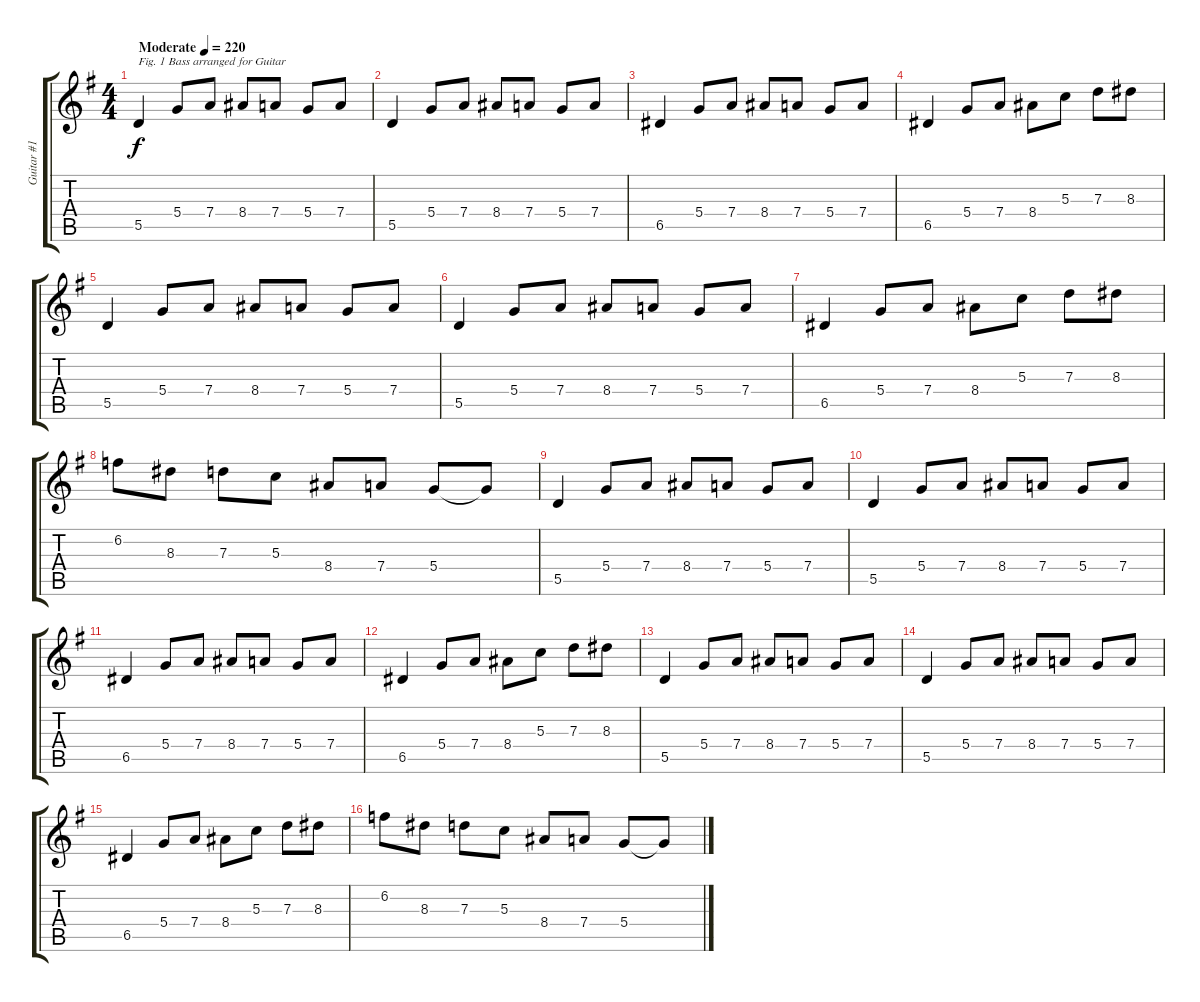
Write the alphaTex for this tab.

\track ("Guitar #1" "Guitar #1") {solo instrument distortionguitar}
\staff {score tabs}
\tuning (E4 B3 G3 D3 A2 E2) {hide}
\ts (4 4)
\tempo (220 "Moderate")
\clef g2
\ks eminor
5.5.4{txt "Fig. 1 Bass arranged for Guitar" dy f instrument distortionguitar} 5.4.8 7.4.8 8.4.8 7.4.8 5.4.8 7.4.8 |
5.5.4 5.4.8 7.4.8 8.4.8 7.4.8 5.4.8 7.4.8 |
6.5.4 5.4.8 7.4.8 8.4.8 7.4.8 5.4.8 7.4.8 |
6.5.4 5.4.8 7.4.8 8.4.8 5.3.8 7.3.8 8.3.8 |
5.5.4 5.4.8 7.4.8 8.4.8 7.4.8 5.4.8 7.4.8 |
5.5.4 5.4.8 7.4.8 8.4.8 7.4.8 5.4.8 7.4.8 |
6.5.4 5.4.8 7.4.8 8.4.8 5.3.8 7.3.8 8.3.8 |
6.2.8 8.3.8 7.3.8 5.3.8 8.4.8 7.4.8 5.4.8 5.4{t}.8 |
5.5.4 5.4.8 7.4.8 8.4.8 7.4.8 5.4.8 7.4.8 |
5.5.4 5.4.8 7.4.8 8.4.8 7.4.8 5.4.8 7.4.8 |
6.5.4 5.4.8 7.4.8 8.4.8 7.4.8 5.4.8 7.4.8 |
6.5.4 5.4.8 7.4.8 8.4.8 5.3.8 7.3.8 8.3.8 |
5.5.4 5.4.8 7.4.8 8.4.8 7.4.8 5.4.8 7.4.8 |
5.5.4 5.4.8 7.4.8 8.4.8 7.4.8 5.4.8 7.4.8 |
6.5.4 5.4.8 7.4.8 8.4.8 5.3.8 7.3.8 8.3.8 |
6.2.8 8.3.8 7.3.8 5.3.8 8.4.8 7.4.8 5.4.8 5.4{t}.8
